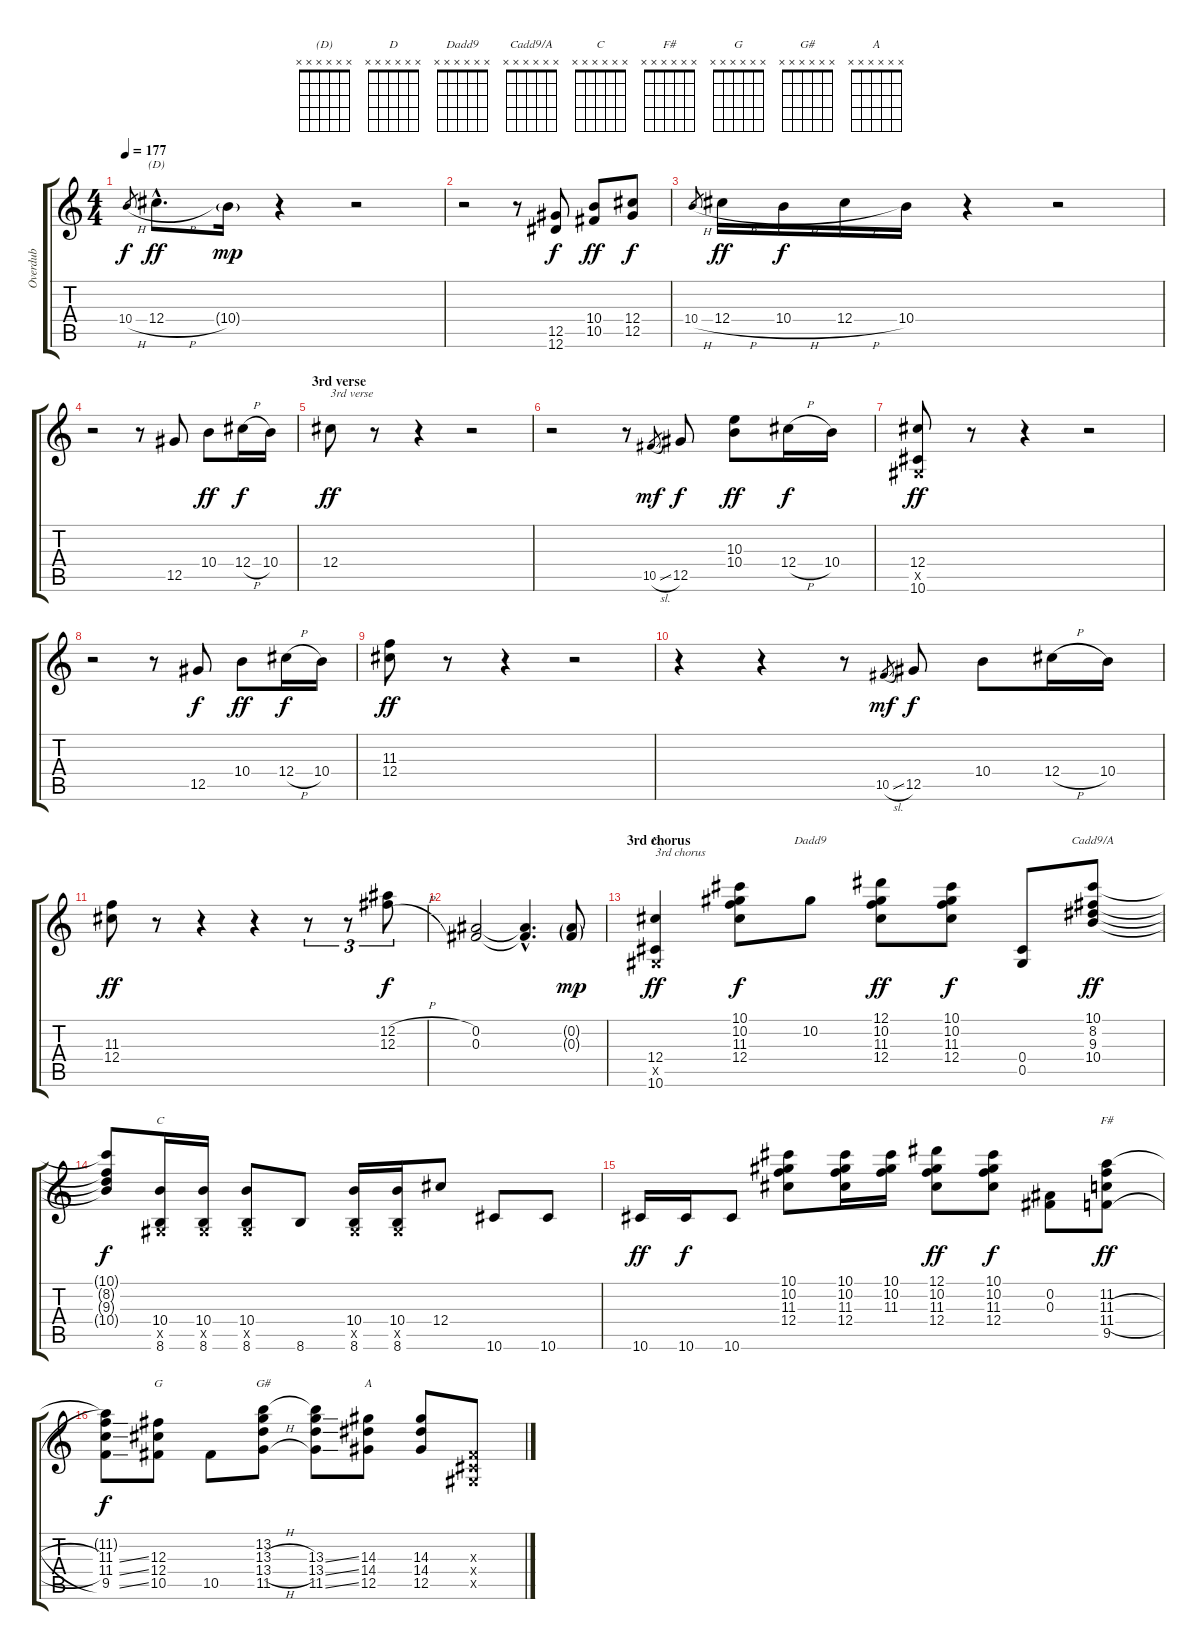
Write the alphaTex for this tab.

\track ("Overdub" "Overdub") {instrument fretlessbass}
\staff {score tabs}
\tuning (Eb4 Bb3 Gb3 Db3 Ab2 Eb2) {hide}
\chord ("(D)" x x x x x x) {firstfret 0}
\chord ("D" x x x x x x) {firstfret 0}
\chord ("Dadd9" x x x x x x) {firstfret 0}
\chord ("Cadd9/A" x x x x x x) {firstfret 0}
\chord ("C" x x x x x x) {firstfret 0}
\chord ("F#" x x x x x x) {firstfret 0}
\chord ("G" x x x x x x) {firstfret 0}
\chord ("G#" x x x x x x) {firstfret 0}
\chord ("A" x x x x x x) {firstfret 0}
\ts (4 4)
\tempo 177
\clef g2
\ks c
10.4{h}.8{gr dy f} 12.4{h hac}.8{d ch "(D)" dy ff} 10.4{g}.16{dy mp} r.4 r.2 |
r.2 r.8 (12.5 12.6).8{dy f} (10.4 10.5).8{dy ff} (12.4 12.5).8{dy f} |
10.4{h}.8{gr} 12.4{h}.16{dy ff} 10.4{h}.16{dy f} 12.4{h}.16 10.4.16 r.4 r.2 |
r.2 r.8 12.5.8 10.4.8{dy ff} 12.4{h}.16{dy f} 10.4.16 |
\section ("" "3rd verse")
12.4.8{txt "3rd verse" dy ff} r.8 r.4 r.2 |
r.2 r.8 10.5{sl}.8{gr dy mf} 12.5.8{dy f} (10.3 10.4).8{dy ff} 12.4{h}.16{dy f} 10.4.16 |
(12.4 0.5{x} 10.6).8{dy ff} r.8 r.4 r.2 |
r.2 r.8 12.5.8{dy f} 10.4.8{dy ff} 12.4{h}.16{dy f} 10.4.16 |
(11.3 12.4).8{dy ff} r.8 r.4 r.2 |
r.4 r.4 r.8 10.5{sl}.8{gr dy mf} 12.5.8{dy f} 10.4.8 12.4{h}.16 10.4.16 |
(11.3 12.4).8{dy ff} r.8 r.4 r.4 r.8{tu (3 2)} r.8{tu (3 2)} (12.2{h} 12.3{h}).8{tu (3 2) dy f} |
(0.2 0.3).2 (0.2{hac t} 0.3{hac t}).4{d} (0.2{g} 0.3{g}).8{dy mp} |
\section ("" "3rd chorus")
(12.4 0.5{x} 10.6).4{ch "D" txt "3rd chorus" dy ff} (10.1 10.2 11.3 12.4).8{dy f} 10.2.8{ch "Dadd9"} (12.1 10.2 11.3 12.4).8{dy ff} (10.1 10.2 11.3 12.4).8{dy f} (0.4 0.5).8 (10.1 8.2 9.3 10.4).8{ch "Cadd9/A" dy ff} |
(10.1{t} 8.2{t} 9.3{t} 10.4{t}).8{dy f} (10.4 0.5{x} 8.6).16{ch "C"} (10.4 0.5{x} 8.6).16 (10.4 0.5{x} 8.6).8 8.6.8 (10.4 0.5{x} 8.6).16 (10.4 0.5{x} 8.6).16 12.4.8 10.6.8 10.6.8 |
10.6.16{dy ff} 10.6.16{dy f} 10.6.8 (10.1 10.2 11.3 12.4).8 (10.1 10.2 11.3 12.4).16 (10.1 10.2 11.3).16 (12.1 10.2 11.3 12.4).8{dy ff} (10.1 10.2 11.3 12.4).8{dy f} (0.2 0.3).8 (11.2 11.3{h} 11.4{h} 9.5{h}).8{ch "F#" dy ff} |
(11.2{t} 11.3{ss} 11.4{ss} 9.5{ss}).8{dy f} (12.3 12.4 10.5).8{ch "G"} 10.5.8 (13.2 13.3{h} 13.4{h} 11.5{h}).8{ch "G#"} (13.2{t} 13.3{ss} 13.4{ss} 11.5{ss}).8 (14.3 14.4 12.5).8{ch "A"} (14.3 14.4 12.5).8 (0.3{x} 0.4{x} 0.5{x}).8
